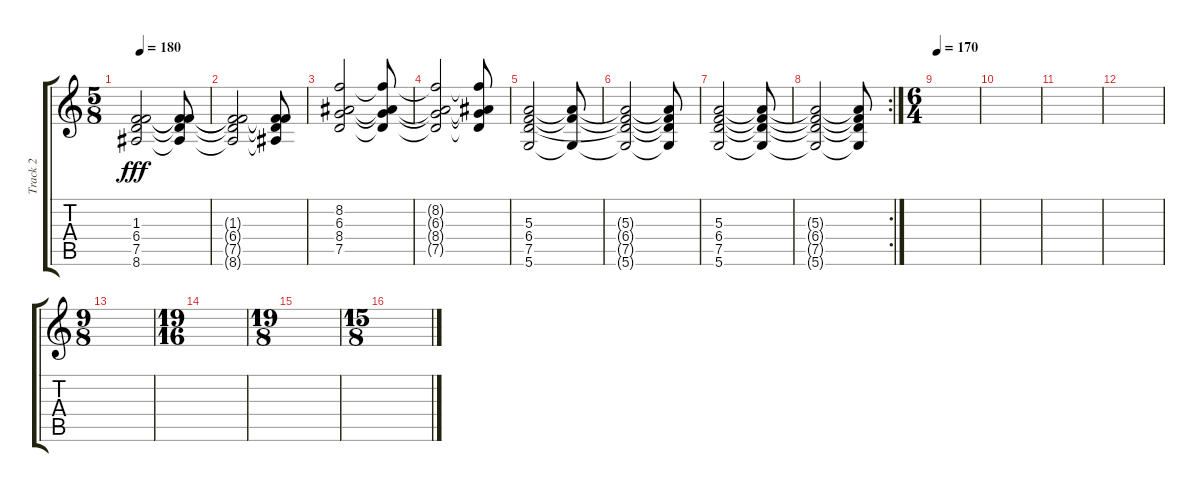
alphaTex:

\track ("Track 2" "Track 2") {instrument electricguitarjazz}
\staff {score tabs}
\tuning (D4 A3 E3 B2 G2 D2) {hide}
\ts (5 8)
\tempo 180
\clef g2
\ks c
(1.3 6.4 7.5 8.6).2{dy fff instrument voiceoohs} (1.3{t} 6.4{t} 7.5{t} 8.6{t}).8 |
(1.3{t} 6.4{t} 7.5{t} 8.6{t}).2 (1.3{t} 6.4{t} 7.5{t} 8.6{t}).8 |
(8.2 6.3 8.4 7.5).2 (8.2{t} 6.3{t} 8.4{t} 7.5{t}).8 |
(8.2{t} 6.3{t} 8.4{t} 7.5{t}).2 (8.2{t} 6.3{t} 8.4{t} 7.5{t}).8 |
(5.3 6.4 7.5 5.6).2 (5.3{t} 6.4{t} 5.6{t}).8 |
(5.3{t} 6.4{t} 7.5{t} 5.6{t}).2 (5.3{t} 6.4{t} 7.5{t} 5.6{t}).8 |
(5.3 6.4 7.5 5.6).2 (5.3{t} 6.4{t} 7.5{t} 5.6{t}).8 |
\rc 2
(5.3{t} 6.4{t} 7.5{t} 5.6{t}).2 (5.3{t} 6.4{t} 7.5{t} 5.6{t}).8 |
\ts (6 4)
\tempo 170
|
|
|
|
\ts (9 8)
|
\ts (19 16)
|
\ts (19 8)
|
\ts (15 8)
